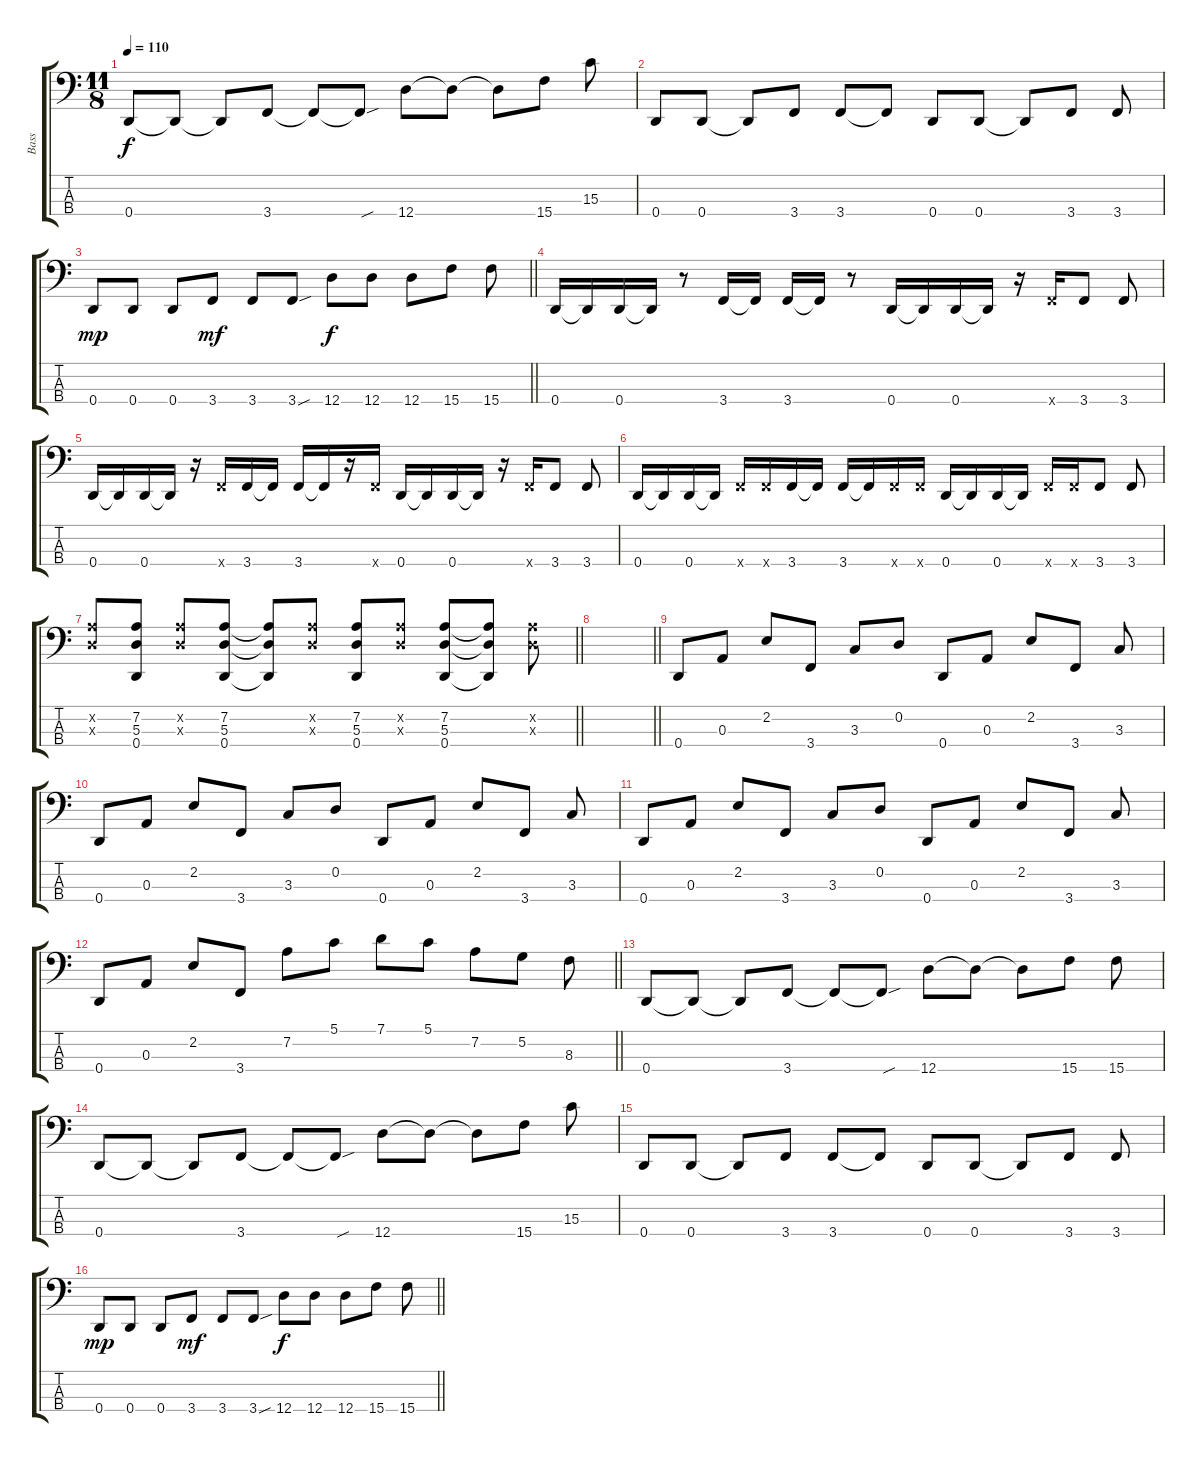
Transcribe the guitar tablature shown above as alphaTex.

\track ("Bass" "Bass") {instrument electricbassfinger}
\staff {score tabs}
\tuning (G2 D2 A1 D1) {hide}
\ts (11 8)
\tempo 110
\clef f4
\ks c
0.4.8{dy f} 0.4{t}.8 0.4{t}.8 3.4.8 3.4{t}.8 3.4{sou t}.8 12.4.8 12.4{t}.8 12.4{t}.8 15.4.8 15.3.8 |
0.4.8 0.4.8 0.4{t}.8 3.4.8 3.4.8 3.4{t}.8 0.4.8 0.4.8 0.4{t}.8 3.4.8 3.4.8 |
\barLineRight lightlight
0.4.8{dy mp} 0.4.8 0.4.8 3.4.8{dy mf} 3.4.8 3.4{sou}.8 12.4.8{dy f} 12.4.8 12.4.8 15.4.8 15.4.8 |
\section ("" "")
0.4.16 0.4{t}.16 0.4.16 0.4{t}.16 r.8 3.4.16 3.4{t}.16 3.4.16 3.4{t}.16 r.8 0.4.16 0.4{t}.16 0.4.16 0.4{t}.16 r.16 3.4{x}.16 3.4.8 3.4.8 |
0.4.16 0.4{t}.16 0.4.16 0.4{t}.16 r.16 3.4{x}.16 3.4.16 3.4{t}.16 3.4.16 3.4{t}.16 r.16 3.4{x}.16 0.4.16 0.4{t}.16 0.4.16 0.4{t}.16 r.16 3.4{x}.16 3.4.8 3.4.8 |
0.4.16 0.4{t}.16 0.4.16 0.4{t}.16 3.4{x}.16 3.4{x}.16 3.4.16 3.4{t}.16 3.4.16 3.4{t}.16 3.4{x}.16 3.4{x}.16 0.4.16 0.4{t}.16 0.4.16 0.4{t}.16 3.4{x}.16 3.4{x}.16 3.4.8 3.4.8 |
\barLineRight lightlight
(7.2{x} 5.3{x}).8 (7.2 5.3 0.4).8 (7.2{x} 5.3{x}).8 (7.2 5.3 0.4).8 (7.2{t} 5.3{t} 0.4{t}).8 (7.2{x} 5.3{x}).8 (7.2 5.3 0.4).8 (7.2{x} 5.3{x}).8 (7.2 5.3 0.4).8 (7.2{t} 5.3{t} 0.4{t}).8 (7.2{x} 5.3{x}).8 |
\barLineRight lightlight
|
\section ("" "")
0.4.8 0.3.8 2.2.8 3.4.8 3.3.8 0.2.8 0.4.8 0.3.8 2.2.8 3.4.8 3.3.8 |
0.4.8 0.3.8 2.2.8 3.4.8 3.3.8 0.2.8 0.4.8 0.3.8 2.2.8 3.4.8 3.3.8 |
0.4.8 0.3.8 2.2.8 3.4.8 3.3.8 0.2.8 0.4.8 0.3.8 2.2.8 3.4.8 3.3.8 |
\barLineRight lightlight
0.4.8 0.3.8 2.2.8 3.4.8 7.2.8 5.1.8 7.1.8 5.1.8 7.2.8 5.2.8 8.3.8 |
\section ("" "")
0.4.8 0.4{t}.8 0.4{t}.8 3.4.8 3.4{t}.8 3.4{sou t}.8 12.4.8 12.4{t}.8 12.4{t}.8 15.4.8 15.4.8 |
0.4.8 0.4{t}.8 0.4{t}.8 3.4.8 3.4{t}.8 3.4{sou t}.8 12.4.8 12.4{t}.8 12.4{t}.8 15.4.8 15.3.8 |
0.4.8 0.4.8 0.4{t}.8 3.4.8 3.4.8 3.4{t}.8 0.4.8 0.4.8 0.4{t}.8 3.4.8 3.4.8 |
\barLineRight lightlight
0.4.8{dy mp} 0.4.8 0.4.8 3.4.8{dy mf} 3.4.8 3.4{sou}.8 12.4.8{dy f} 12.4.8 12.4.8 15.4.8 15.4.8
